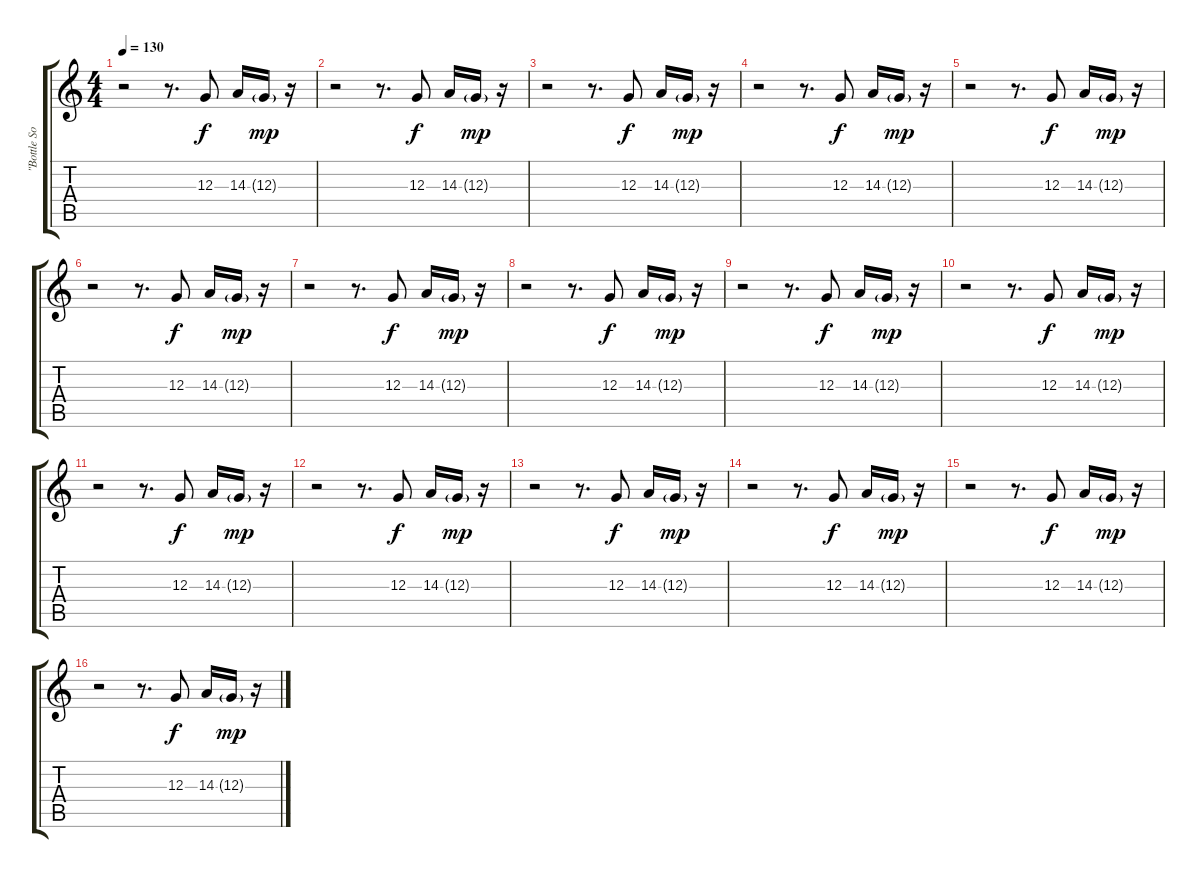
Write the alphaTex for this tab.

\track ("\"Bottle Sound\"" "\"Bottle So") {instrument kalimba}
\staff {score tabs}
\tuning (E4 B3 G3 D3 A2 E2) {hide}
\ts (4 4)
\tempo 130
\clef g2
\ks c
r.2{dy mp} r.8{d} 12.3.8{dy f} 14.3.16 12.3{g}.16{dy mp} r.16 |
r.2 r.8{d} 12.3.8{dy f} 14.3.16 12.3{g}.16{dy mp} r.16 |
r.2 r.8{d} 12.3.8{dy f} 14.3.16 12.3{g}.16{dy mp} r.16 |
r.2 r.8{d} 12.3.8{dy f} 14.3.16 12.3{g}.16{dy mp} r.16 |
r.2 r.8{d} 12.3.8{dy f} 14.3.16 12.3{g}.16{dy mp} r.16 |
r.2 r.8{d} 12.3.8{dy f} 14.3.16 12.3{g}.16{dy mp} r.16 |
r.2 r.8{d} 12.3.8{dy f} 14.3.16 12.3{g}.16{dy mp} r.16 |
r.2 r.8{d} 12.3.8{dy f} 14.3.16 12.3{g}.16{dy mp} r.16 |
r.2 r.8{d} 12.3.8{dy f} 14.3.16 12.3{g}.16{dy mp} r.16 |
r.2 r.8{d} 12.3.8{dy f} 14.3.16 12.3{g}.16{dy mp} r.16 |
r.2 r.8{d} 12.3.8{dy f} 14.3.16 12.3{g}.16{dy mp} r.16 |
r.2 r.8{d} 12.3.8{dy f} 14.3.16 12.3{g}.16{dy mp} r.16 |
r.2 r.8{d} 12.3.8{dy f} 14.3.16 12.3{g}.16{dy mp} r.16 |
r.2 r.8{d} 12.3.8{dy f} 14.3.16 12.3{g}.16{dy mp} r.16 |
r.2 r.8{d} 12.3.8{dy f} 14.3.16 12.3{g}.16{dy mp} r.16 |
r.2 r.8{d} 12.3.8{dy f} 14.3.16 12.3{g}.16{dy mp} r.16
